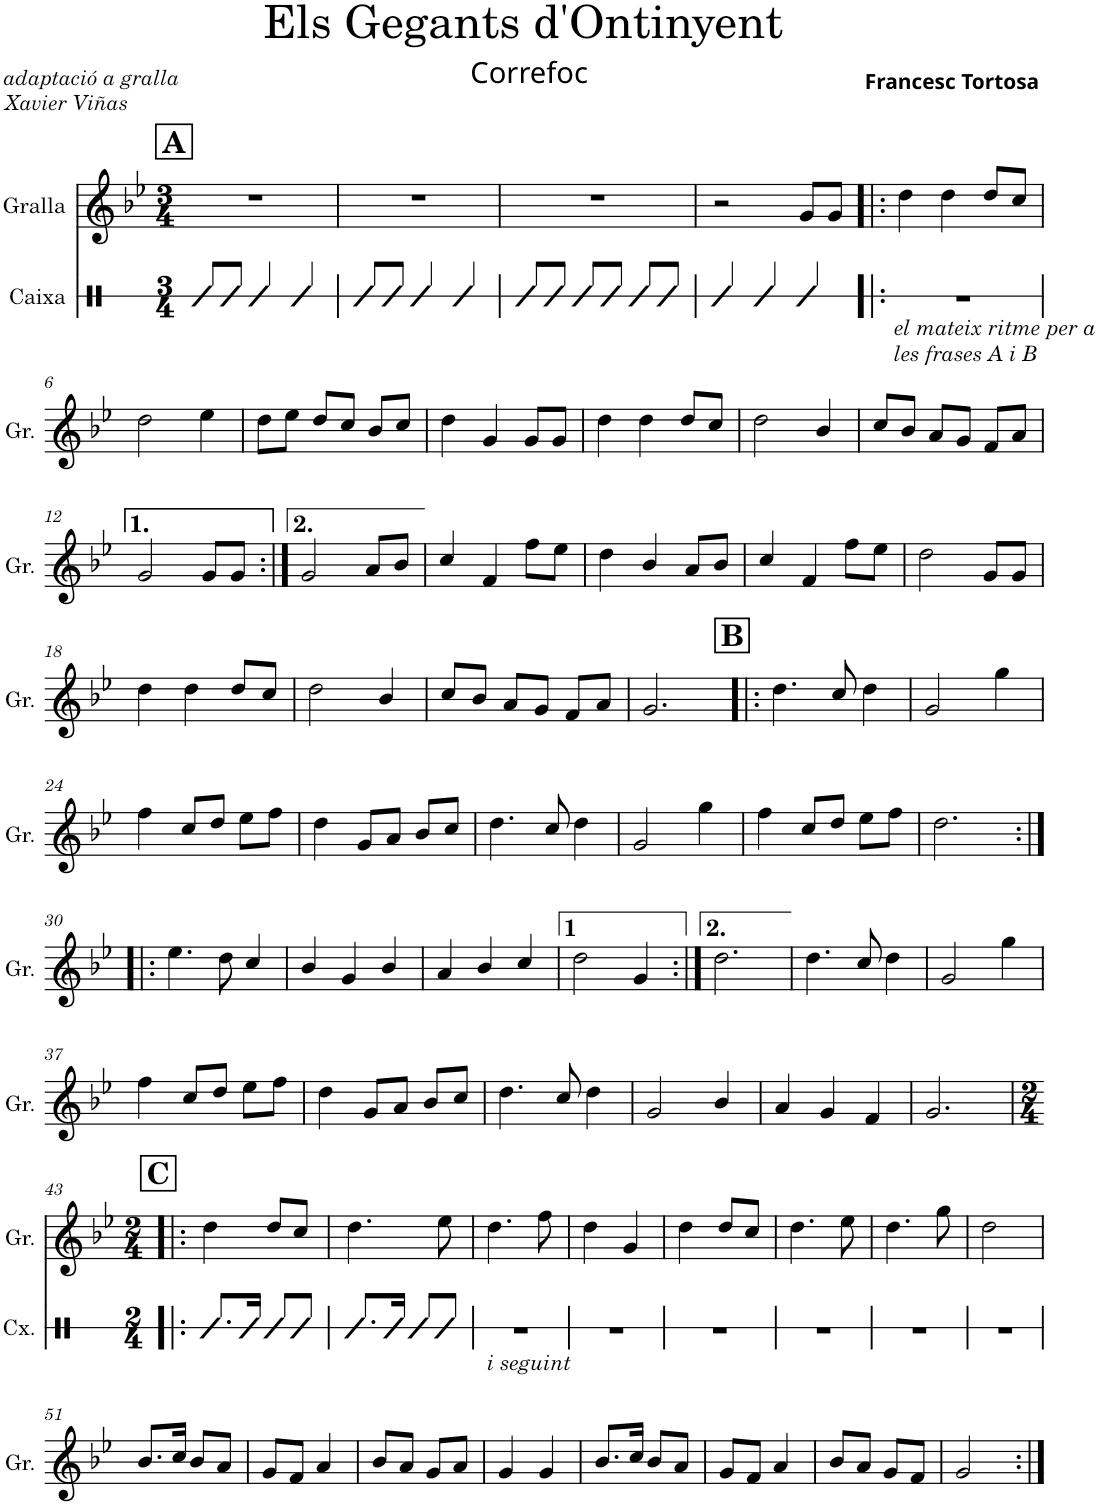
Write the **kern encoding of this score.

**kern	**kern
*part2	*part1
*staff2	*staff1
*I"Caixa	*I"Gralla
*I'Cx.	*I'Gr.
*stria1	*
*clefX	*clefG2
*k[]	*k[b-e-]
*M3/4	*M3/4
!!LO:REH:place=s1:a:B:cj:fs=14:t=A
=1	=1
8Re/L	2.r
8Re/J	.
4Re/	.
4Re/	.
=2	=2
8Re/L	2.r
8Re/J	.
4Re/	.
4Re/	.
=3	=3
8Re/L	2.r
8Re/J	.
8Re/L	.
8Re/J	.
8Re/L	.
8Re/J	.
=4	=4
4Re/	2r
4Re/	.
4Re/	8g/L
.	8g/J
=5!|:	=5!|:
!LO:TX:b:i:t=el mateix ritme per a	!
!LO:TX:b:t=les frases A i B	!
2.r	4dd\
.	4dd\
.	8dd/L
.	8cc/J
!!LO:LB:g=z
=6	=6
2.r	2dd\
.	4ee-\
=7	=7
2.r	8dd\L
.	8ee-\J
.	8dd/L
.	8cc/J
.	8b-/L
.	8cc/J
=8	=8
2.r	4dd\
.	4g/
.	8g/L
.	8g/J
=9	=9
2.r	4dd\
.	4dd\
.	8dd/L
.	8cc/J
=10	=10
2.r	2dd\
.	4b-/
=11	=11
2.r	8cc/L
.	8b-/J
.	8a/L
.	8g/J
.	8f/L
.	8a/J
!!LO:LB:g=z
=12	=12
2.r	2g/
.	8g/L
.	8g/J
=13:|!	=13:|!
2.r	2g/
.	8a/L
.	8b-/J
=14	=14
2.r	4cc/
.	4f/
.	8ff\L
.	8ee-\J
=15	=15
2.r	4dd\
.	4b-/
.	8a/L
.	8b-/J
=16	=16
2.r	4cc/
.	4f/
.	8ff\L
.	8ee-\J
=17	=17
2.r	2dd\
.	8g/L
.	8g/J
!!LO:LB:g=z
=18	=18
2.r	4dd\
.	4dd\
.	8dd/L
.	8cc/J
=19	=19
2.r	2dd\
.	4b-/
=20	=20
2.r	8cc/L
.	8b-/J
.	8a/L
.	8g/J
.	8f/L
.	8a/J
=21	=21
2.r	2.g/
!!LO:REH:place=s1:a:B:cj:fs=14:t=B
=22!|:	=22!|:
2.r	4.dd\
.	8cc/
.	4dd\
=23	=23
2.r	2g/
.	4gg\
!!LO:LB:g=z
=24	=24
2.r	4ff\
.	8cc/L
.	8dd/J
.	8ee-\L
.	8ff\J
=25	=25
2.r	4dd\
.	8g/L
.	8a/J
.	8b-/L
.	8cc/J
=26	=26
2.r	4.dd\
.	8cc/
.	4dd\
=27	=27
2.r	2g/
.	4gg\
=28	=28
2.r	4ff\
.	8cc/L
.	8dd/J
.	8ee-\L
.	8ff\J
=29	=29
2.r	2.dd\
!!LO:LB:g=z
=30:|!|:	=30:|!|:
2.r	4.ee-\
.	8dd\
.	4cc/
=31	=31
2.r	4b-/
.	4g/
.	4b-/
=32	=32
2.r	4a/
.	4b-/
.	4cc/
=33	=33
2.r	2dd\
.	4g/
=34:|!	=34:|!
2.r	2.dd\
=35	=35
2.r	4.dd\
.	8cc/
.	4dd\
=36	=36
2.r	2g/
.	4gg\
!!LO:LB:g=z
=37	=37
2.r	4ff\
.	8cc/L
.	8dd/J
.	8ee-\L
.	8ff\J
=38	=38
2.r	4dd\
.	8g/L
.	8a/J
.	8b-/L
.	8cc/J
=39	=39
2.r	4.dd\
.	8cc/
.	4dd\
=40	=40
2.r	2g/
.	4b-/
=41	=41
2.r	4a/
.	4g/
.	4f/
=42	=42
2.r	2.g/
!!LO:LB:g=z
!!LO:REH:place=s1:a:B:cj:fs=14:t=C
=43!|:	=43!|:
*M2/4	*M2/4
8.Re/L	4dd\
16Re/Jk	.
8Re/L	8dd/L
8Re/J	8cc/J
=44	=44
8.Re/L	4.dd\
16Re/Jk	.
8Re/L	.
8Re/J	8ee-\
=45	=45
!LO:TX:b:i:t=i seguint	!
2r	4.dd\
.	8ff\
=46	=46
2r	4dd\
.	4g/
=47	=47
2r	4dd\
.	8dd/L
.	8cc/J
=48	=48
2r	4.dd\
.	8ee-\
=49	=49
2r	4.dd\
.	8gg\
=50	=50
2r	2dd\
!!LO:LB:g=z
=51	=51
2r	8.b-/L
.	16cc/Jk
.	8b-/L
.	8a/J
=52	=52
2r	8g/L
.	8f/J
.	4a/
=53	=53
2r	8b-/L
.	8a/J
.	8g/L
.	8a/J
=54	=54
2r	4g/
.	4g/
=55	=55
2r	8.b-/L
.	16cc/Jk
.	8b-/L
.	8a/J
=56	=56
2r	8g/L
.	8f/J
.	4a/
=57	=57
2r	8b-/L
.	8a/J
.	8g/L
.	8f/J
=58	=58
2r	2g/
=:|!	=:|!
*-	*-
